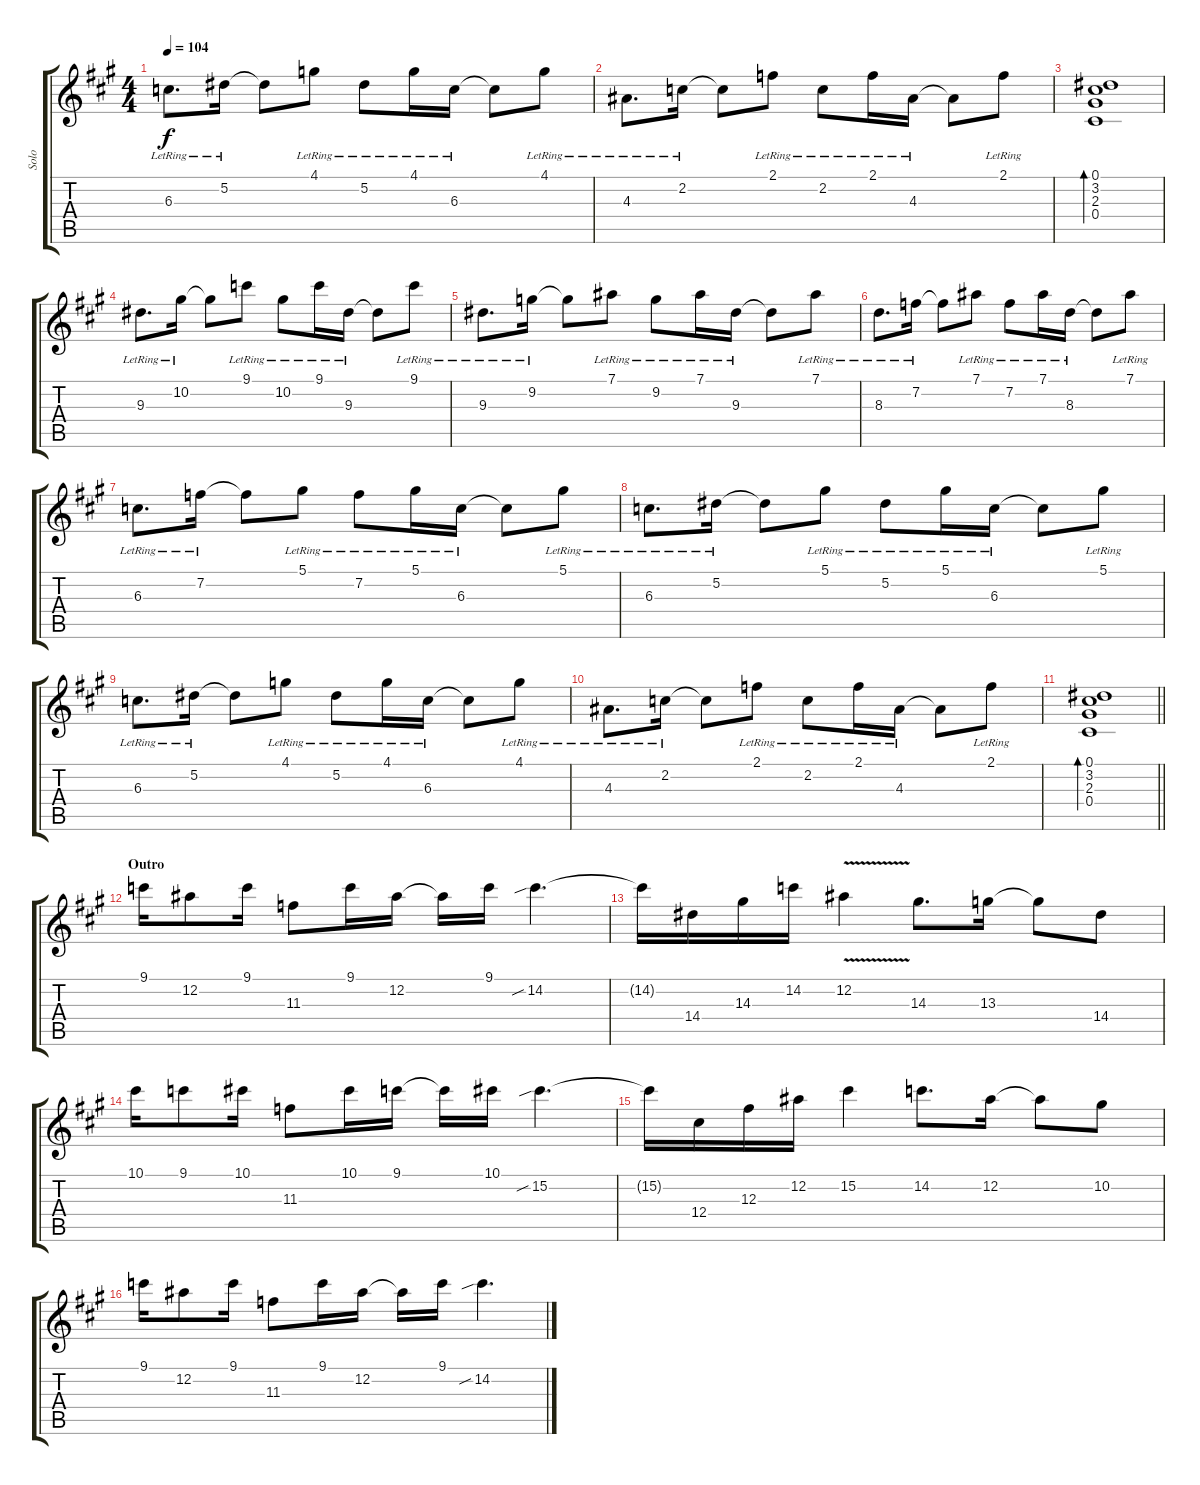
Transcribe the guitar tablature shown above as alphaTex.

\track ("Solo" "Solo") {instrument overdrivenguitar}
\staff {score tabs}
\tuning (Eb4 Bb3 Gb3 Db3 Ab2 Eb2) {hide}
\ts (4 4)
\tempo 104
\clef g2
\ks a
6.3{lr}.8{d dy f} 5.2{lr}.16 5.2{t}.8 4.1{lr}.8 5.2{lr}.8 4.1{lr}.16 6.3{lr}.16 6.3{t}.8 4.1{lr}.8 |
4.3{lr}.8{d} 2.2{lr}.16 2.2{t}.8 2.1{lr}.8 2.2{lr}.8 2.1{lr}.16 4.3{lr}.16 4.3{t}.8 2.1{lr}.8 |
(0.1 3.2 2.3 0.4).1{bd 480} |
9.3{lr}.8{d} 10.2{lr}.16 10.2{t}.8 9.1{lr}.8 10.2{lr}.8 9.1{lr}.16 9.3{lr}.16 9.3{t}.8 9.1{lr}.8 |
9.3{lr}.8{d} 9.2{lr}.16 9.2{t}.8 7.1{lr}.8 9.2{lr}.8 7.1{lr}.16 9.3{lr}.16 9.3{t}.8 7.1{lr}.8 |
8.3{lr}.8{d} 7.2{lr}.16 7.2{t}.8 7.1{lr}.8 7.2{lr}.8 7.1{lr}.16 8.3{lr}.16 8.3{t}.8 7.1{lr}.8 |
6.3{lr}.8{d} 7.2{lr}.16 7.2{t}.8 5.1{lr}.8 7.2{lr}.8 5.1{lr}.16 6.3{lr}.16 6.3{t}.8 5.1{lr}.8 |
6.3{lr}.8{d} 5.2{lr}.16 5.2{t}.8 5.1{lr}.8 5.2{lr}.8 5.1{lr}.16 6.3{lr}.16 6.3{t}.8 5.1{lr}.8 |
6.3{lr}.8{d} 5.2{lr}.16 5.2{t}.8 4.1{lr}.8 5.2{lr}.8 4.1{lr}.16 6.3{lr}.16 6.3{t}.8 4.1{lr}.8 |
4.3{lr}.8{d} 2.2{lr}.16 2.2{t}.8 2.1{lr}.8 2.2{lr}.8 2.1{lr}.16 4.3{lr}.16 4.3{t}.8 2.1{lr}.8 |
\barLineRight lightlight
(0.1 3.2 2.3 0.4).1{bd 480} |
\section ("" "Outro")
9.1.16{volume 8 balance 0} 12.2.8 9.1.16 11.3.8 9.1.16 12.2.16 12.2{t}.16 9.1.16 14.2{sib}.4{d} |
14.2{t}.16 14.4.16 14.3.16 14.2.16 12.2{v}.4 14.3.8{d} 13.3.16 13.3{t}.8 14.4.8 |
10.1.16 9.1.8 10.1.16 11.3.8 10.1.16 9.1.16 9.1{t}.16 10.1.16 15.2{sib}.4{d} |
15.2{t}.16 12.4.16 12.3.16 12.2.16 15.2.4 14.2.8{d} 12.2.16 12.2{t}.8 10.2.8 |
9.1.16 12.2.8 9.1.16 11.3.8 9.1.16 12.2.16 12.2{t}.16 9.1.16 14.2{sib}.4{d}
